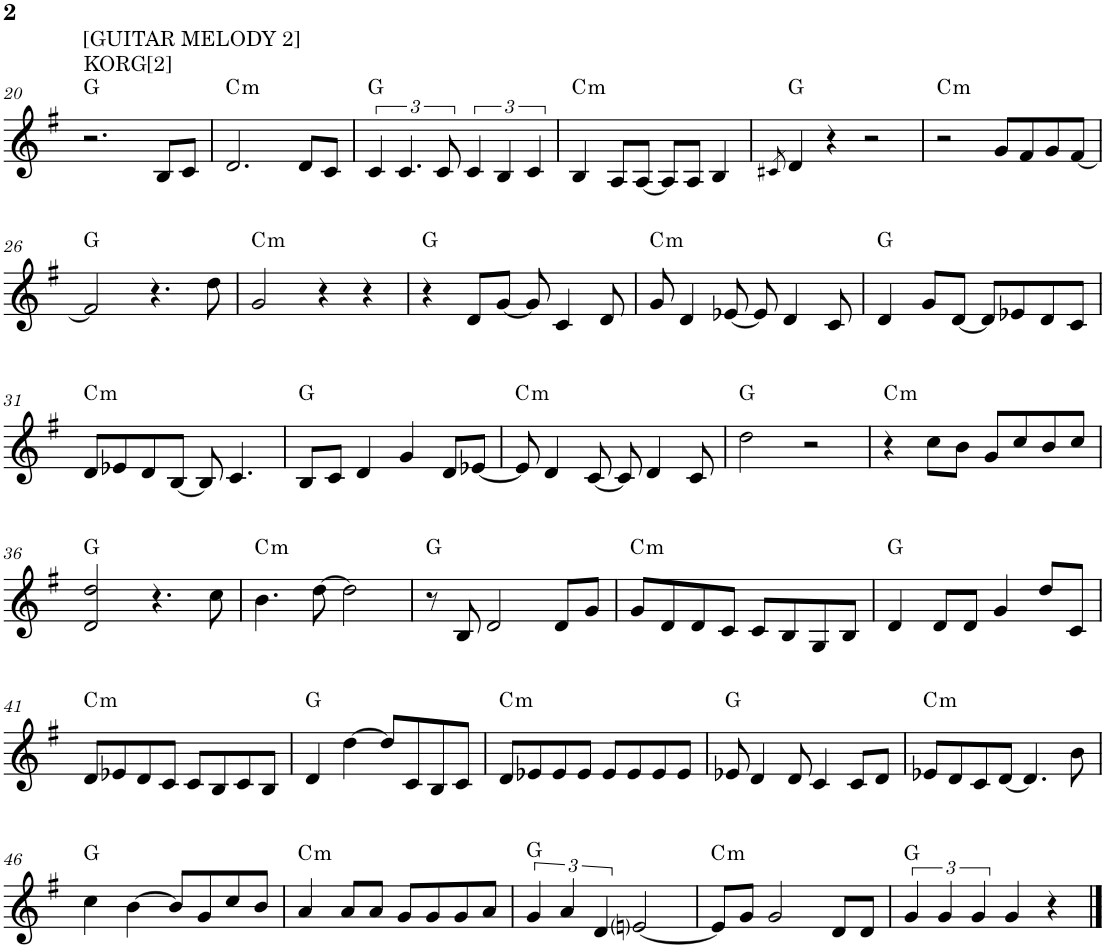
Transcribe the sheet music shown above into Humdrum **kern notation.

**kern	**harte
*part1	*part1
*staff1	*
*I"Piano	*
*I'Pno.	*
!!LO:PB:g=z
*clefG2	*
*k[f#]	*
*M4/4	*
=20	=20
!LO:TX:a:t=[GUITAR MELODY 2]	!
!LO:TX:a:t=KORG[2]	!
2.r	G:maj
8B/L	.
8c/J	.
=21	=21
!	!LO:H:kt=m
2.d/	C:min
8d/L	.
8c/J	.
=22	=22
6c/	G:maj
6.c/	.
12c/	.
6c/	.
6B/	.
6c/	.
=23	=23
!	!LO:H:kt=m
4B/	C:min
8A/L	.
[8A/J	.
8A/L]	.
8A/J	.
4B/	.
=24	=24
8qc#X/	.
4d/	G:maj
4r	.
2r	.
=25	=25
!	!LO:H:kt=m
2r	C:min
8g/L	.
8f#/	.
8g/	.
[8f#/J	.
!!LO:LB:g=z
=26	=26
2f#/]	G:maj
4.r	.
8dd\	.
=27	=27
!	!LO:H:kt=m
2g/	C:min
4r	.
4r	.
=28	=28
4r	G:maj
8d/L	.
[8g/J	.
8g/]	.
4c/	.
8d/	.
=29	=29
!	!LO:H:kt=m
8g/	C:min
4d/	.
[8e-X/	.
8e-/]	.
4d/	.
8c/	.
=30	=30
4d/	G:maj
8g/L	.
[8d/J	.
8d/L]	.
8e-X/	.
8d/	.
8c/J	.
!!LO:LB:g=z
=31	=31
!	!LO:H:kt=m
8d/L	C:min
8e-X/	.
8d/	.
[8B/J	.
8B/]	.
4.c/	.
=32	=32
8B/L	G:maj
8c/J	.
4d/	.
4g/	.
8d/L	.
[8e-X/J	.
=33	=33
!	!LO:H:kt=m
8e-/]	C:min
4d/	.
[8c/	.
8c/]	.
4d/	.
8c/	.
=34	=34
2dd\	G:maj
2r	.
=35	=35
!	!LO:H:kt=m
4r	C:min
8cc\L	.
8b\J	.
8g/L	.
8cc/	.
8b/	.
8cc/J	.
!!LO:LB:g=z
=36	=36
2d/ 2dd/	G:maj
4.r	.
8cc\	.
=37	=37
!	!LO:H:kt=m
4.b\	C:min
[8dd\	.
2dd\]	.
=38	=38
8r	G:maj
8B/	.
2d/	.
8d/L	.
8g/J	.
=39	=39
!	!LO:H:kt=m
8g/L	C:min
8d/	.
8d/	.
8c/J	.
8c/L	.
8B/	.
8G/	.
8B/J	.
=40	=40
4d/	G:maj
8d/L	.
8d/J	.
4g/	.
8dd/L	.
8c/J	.
!!LO:LB:g=z
=41	=41
!	!LO:H:kt=m
8d/L	C:min
8e-X/	.
8d/	.
8c/J	.
8c/L	.
8B/	.
8c/	.
8B/J	.
=42	=42
4d/	G:maj
[4dd\	.
8dd/L]	.
8c/	.
8B/	.
8c/J	.
=43	=43
!	!LO:H:kt=m
8d/L	C:min
8e-X/	.
8e-/	.
8e-/J	.
8e-/L	.
8e-/	.
8e-/	.
8e-/J	.
=44	=44
8e-X/	G:maj
4d/	.
8d/	.
4c/	.
8c/L	.
8d/J	.
=45	=45
!	!LO:H:kt=m
8e-X/L	C:min
8d/	.
8c/	.
[8d/J	.
4.d/]	.
8b\	.
!!LO:LB:g=z
=46	=46
4cc\	G:maj
[4b\	.
8b/L]	.
8g/	.
8cc/	.
8b/J	.
=47	=47
!	!LO:H:kt=m
4a/	C:min
8a/L	.
8a/J	.
8g/L	.
8g/	.
8g/	.
8a/J	.
=48	=48
6g/	G:maj
6a/	.
6d/	.
[2eni/	.
=49	=49
!	!LO:H:kt=m
8e/L]	C:min
8g/J	.
2g/	.
8d/L	.
8d/J	.
=50	=50
6g/	G:maj
6g/	.
6g/	.
4g/	.
4r	.
==	==
*-	*-
